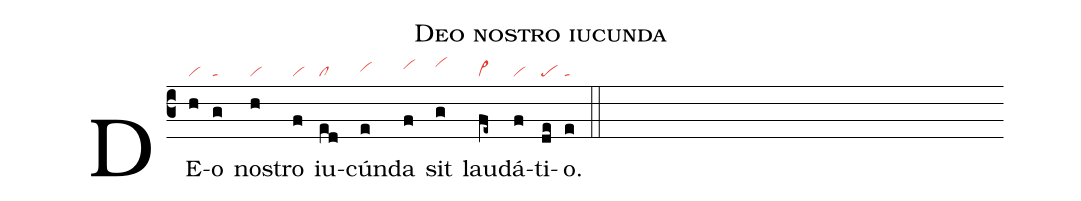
name: Deo nostro iucunda;
nabc-lines: 1;
%%
(c3)
DE(h|vi)o(g|ta) no(h|vi)stro(f|vi) iu(ed|cl)cún(e|vihh)da(f|vihi) sit(g|vihj) lau(fe~|vi>)dá(f|vi)ti(de|pe)o.(e|ta) (::)
